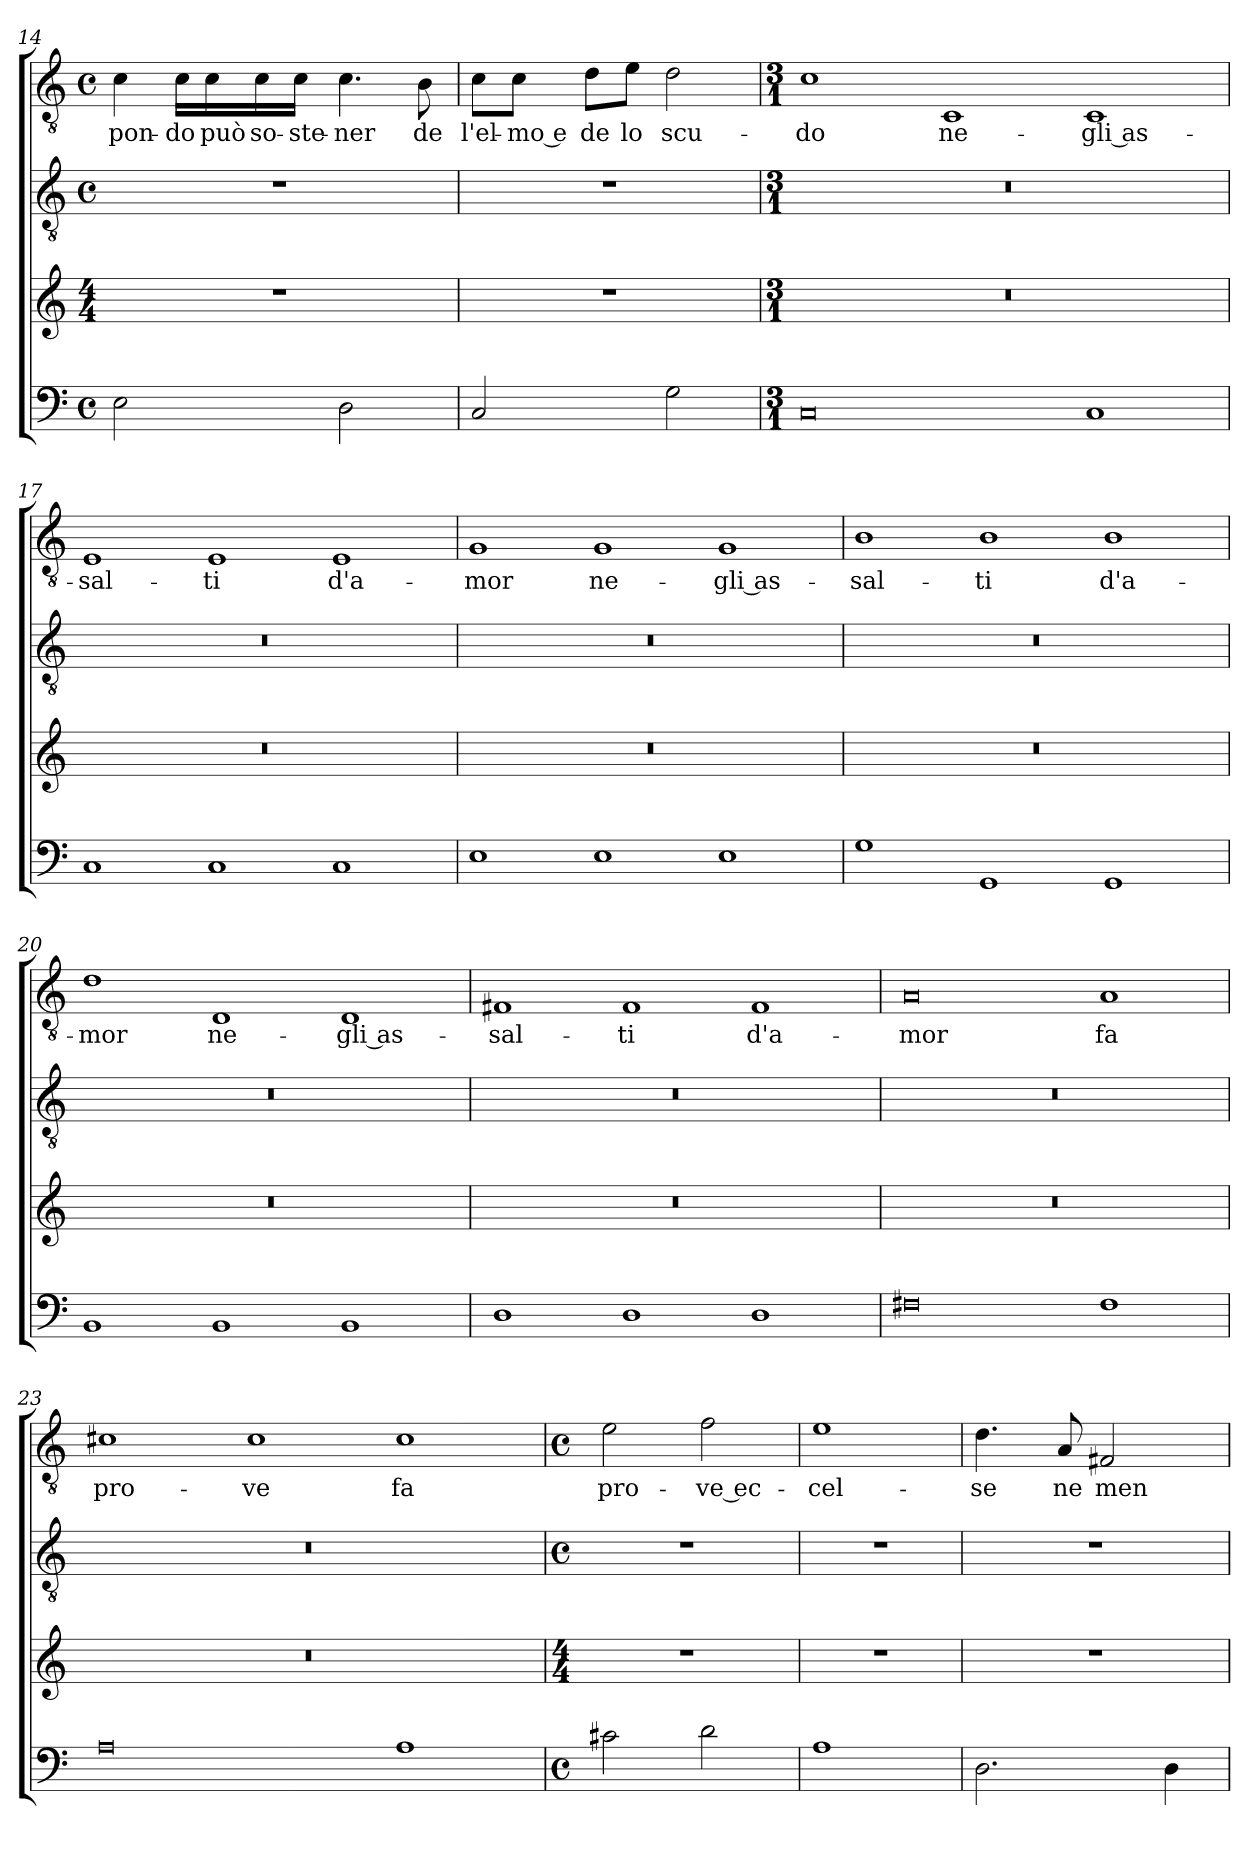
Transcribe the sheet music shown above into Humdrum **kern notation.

**kern	**kern	**kern	**kern	**text
*part4	*part3	*part2	*part1	*part1
*staff4	*staff3	*staff2	*staff1	*staff1
*clefF4	*clefG2	*clefGv2	*clefGv2	*
*k[]	*k[]	*k[]	*k[]	*
*C:	*C:	*C:	*C:	*
*M4/4	*M4/4	*M4/4	*M4/4	*
*met(c)	*	*met(c)	*met(c)	*
=14	=14	=14	=14	=14
!	!	!	!	!LO:LY:b
2E\	1r	1r	4c\	pon-
!	!	!	!	!LO:LY:b
.	.	.	16c\LL	-do
!	!	!	!	!LO:LY:b
.	.	.	16c\	può
!	!	!	!	!LO:LY:b
.	.	.	16c\	so-
!	!	!	!	!LO:LY:b
.	.	.	16c\JJ	-ste-
!	!	!	!	!LO:LY:b
2D\	.	.	4.c\	-ner
!	!	!	!	!LO:LY:b
.	.	.	8B\	de
=15	=15	=15	=15	=15
!	!	!	!	!LO:LY:b
2C/	1r	1r	8c\L	l'el-
!	!	!	!	!LO:LY:b
.	.	.	8c\J	-mo e
!	!	!	!	!LO:LY:b
.	.	.	8d\L	de
!	!	!	!	!LO:LY:b
.	.	.	8e\J	lo
!	!	!	!	!LO:LY:b
2G\	.	.	2d\	scu-
!!LO:PB:g=z
=16	=16	=16	=16	=16
*M3/1	*M3/1	*M3/1	*M3/1	*
!	!	!	!	!LO:LY:b
0C	0.r	0.r	1c	-do
!	!	!	!	!LO:LY:b
.	.	.	1C	ne-
!	!	!	!	!LO:LY:b
1C	.	.	1C	-gli as-
=17	=17	=17	=17	=17
!	!	!	!	!LO:LY:b
1C	0.r	0.r	1E	-sal-
!	!	!	!	!LO:LY:b
1C	.	.	1E	-ti
!	!	!	!	!LO:LY:b
1C	.	.	1E	d'a-
=18	=18	=18	=18	=18
!	!	!	!	!LO:LY:b
1E	0.r	0.r	1G	-mor
!	!	!	!	!LO:LY:b
1E	.	.	1G	ne-
!	!	!	!	!LO:LY:b
1E	.	.	1G	-gli as-
=19	=19	=19	=19	=19
!	!	!	!	!LO:LY:b
1G	0.r	0.r	1B	-sal-
!	!	!	!	!LO:LY:b
1GG	.	.	1B	-ti
!	!	!	!	!LO:LY:b
1GG	.	.	1B	d'a-
!!LO:LB:g=z
=20	=20	=20	=20	=20
!	!	!	!	!LO:LY:b
1BB	0.r	0.r	1d	-mor
!	!	!	!	!LO:LY:b
1BB	.	.	1D	ne-
!	!	!	!	!LO:LY:b
1BB	.	.	1D	-gli as-
=21	=21	=21	=21	=21
!	!	!	!	!LO:LY:b
1D	0.r	0.r	1F#X	-sal-
!	!	!	!	!LO:LY:b
1D	.	.	1F#	-ti
!	!	!	!	!LO:LY:b
1D	.	.	1F#	d'a-
=22	=22	=22	=22	=22
!	!	!	!	!LO:LY:b
0F#X	0.r	0.r	0A	-mor
!	!	!	!	!LO:LY:b
1F#	.	.	1A	fa
=23	=23	=23	=23	=23
!	!	!	!	!LO:LY:b
0A	0.r	0.r	1c#X	pro-
!	!	!	!	!LO:LY:b
.	.	.	1c#	-ve
!	!	!	!	!LO:LY:b
1A	.	.	1c#	fa
!!LO:LB:g=z
=24	=24	=24	=24	=24
*M4/4	*M4/4	*M4/4	*M4/4	*
*met(c)	*	*met(c)	*met(c)	*
!	!	!	!	!LO:LY:b
2c#X\	1r	1r	2e\	pro-
!	!	!	!	!LO:LY:b
2d\	.	.	2f\	-ve ec-
=25	=25	=25	=25	=25
!	!	!	!	!LO:LY:b
1A	1r	1r	1e	-cel-
=26	=26	=26	=26	=26
!	!	!	!	!LO:LY:b
2.D\	1r	1r	4.d\	-se
!	!	!	!	!LO:LY:b
.	.	.	8A/	ne
!	!	!	!	!LO:LY:b
.	.	.	2F#X/	men
4D\	.	.	.	.
=	=	=	=	=
*-	*-	*-	*-	*-
